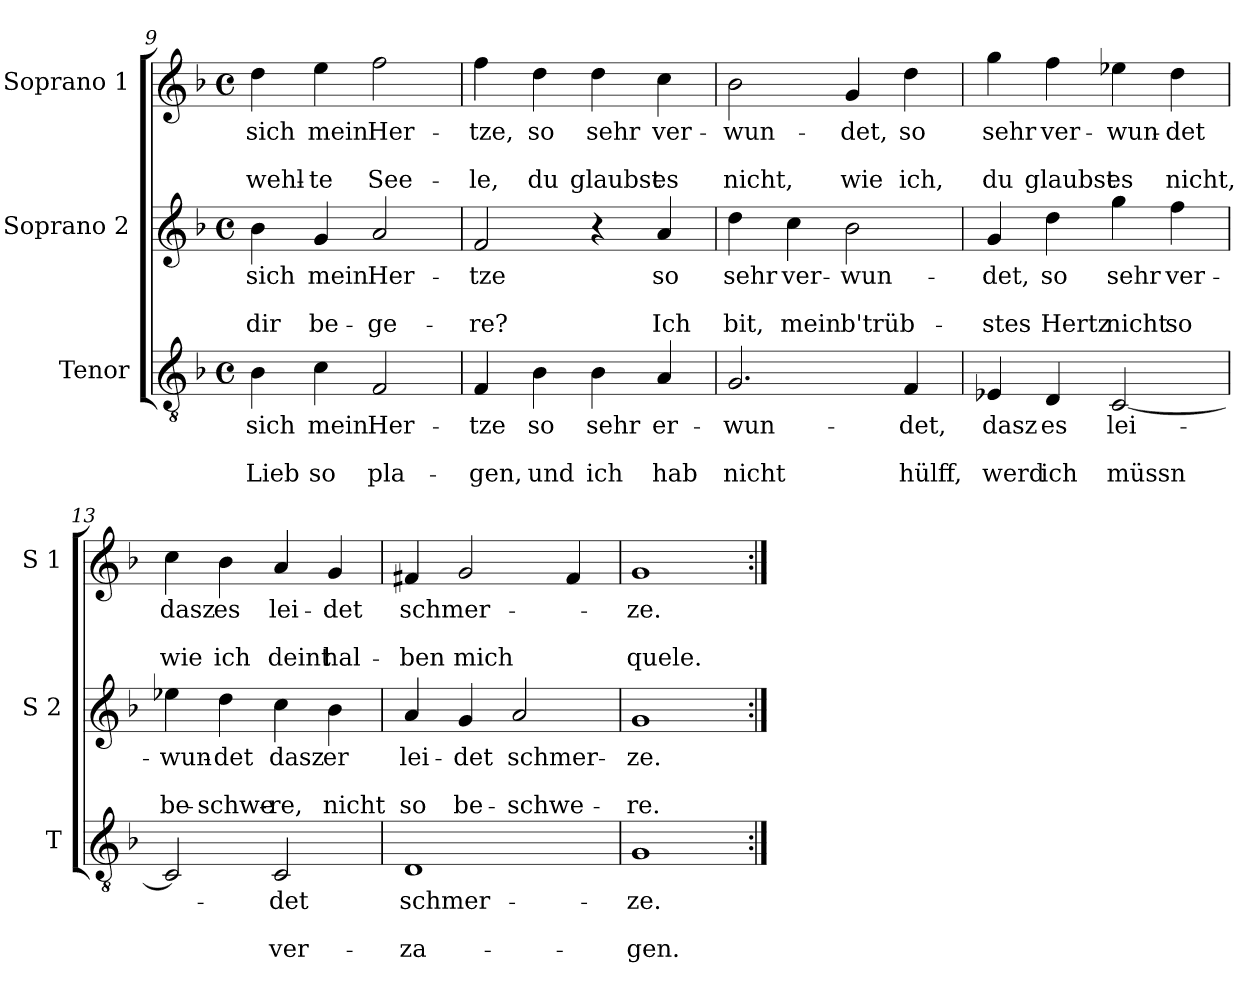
**kern	**text	**text	**text	**kern	**text	**text	**text	**kern	**text	**text	**text
*part3	*part3	*part3	*part3	*part2	*part2	*part2	*part2	*part1	*part1	*part1	*part1
*staff3	*staff3	*staff3	*staff3	*staff2	*staff2	*staff2	*staff2	*staff1	*staff1	*staff1	*staff1
*I"Tenor	*	*	*	*I"Soprano 2	*	*	*	*I"Soprano 1	*	*	*
*I'T	*	*	*	*I'S 2	*	*	*	*I'S 1	*	*	*
*clefGv2	*	*	*	*clefG2	*	*	*	*clefG2	*	*	*
*k[b-]	*	*	*	*k[b-]	*	*	*	*k[b-]	*	*	*
*F:	*	*	*	*F:	*	*	*	*F:	*	*	*
*M4/4	*	*	*	*M4/4	*	*	*	*M4/4	*	*	*
*met(c)	*	*	*	*met(c)	*	*	*	*met(c)	*	*	*
=9	=9	=9	=9	=9	=9	=9	=9	=9	=9	=9	=9
!	!LO:LY:b	!	!LO:LY:b	!	!LO:LY:b	!	!LO:LY:b	!	!LO:LY:b	!	!LO:LY:b
4B-\	sich	.	Lieb	4b-\	sich	.	dir	4dd\	sich	.	-wehl-
!	!LO:LY:b	!	!LO:LY:b	!	!LO:LY:b	!	!LO:LY:b	!	!LO:LY:b	!	!LO:LY:b
4c\	mein	.	so	4g/	mein	.	be-	4ee\	mein	.	-te
!	!LO:LY:b	!	!LO:LY:b	!	!LO:LY:b	!	!LO:LY:b	!	!LO:LY:b	!	!LO:LY:b
2F/	Her-	.	pla-	2a/	Her-	.	-ge-	2ff\	Her-	.	See-
=10	=10	=10	=10	=10	=10	=10	=10	=10	=10	=10	=10
!	!LO:LY:b	!	!LO:LY:b	!	!LO:LY:b	!	!LO:LY:b	!	!LO:LY:b	!	!LO:LY:b
4F/	-tze	.	-gen,	2f/	-tze	.	-re?	4ff\	-tze,	.	-le,
!	!LO:LY:b	!	!LO:LY:b	!	!	!	!	!	!LO:LY:b	!	!LO:LY:b
4B-\	so	.	und	.	.	.	.	4dd\	so	.	du
!	!LO:LY:b	!	!LO:LY:b	!	!	!	!	!	!LO:LY:b	!	!LO:LY:b
4B-\	sehr	.	ich	4r	.	.	.	4dd\	sehr	.	glaubst
!	!LO:LY:b	!	!LO:LY:b	!	!LO:LY:b	!	!LO:LY:b	!	!LO:LY:b	!	!LO:LY:b
4A/	er-	.	hab	4a/	so	.	Ich	4cc\	ver-	.	es
=11	=11	=11	=11	=11	=11	=11	=11	=11	=11	=11	=11
!	!LO:LY:b	!	!LO:LY:b	!	!LO:LY:b	!	!LO:LY:b	!	!LO:LY:b	!	!LO:LY:b
2.G/	-wun-	.	nicht	4dd\	sehr	.	bit,	2b-\	-wun-	.	nicht,
!	!	!	!	!	!LO:LY:b	!	!LO:LY:b	!	!	!	!
.	.	.	.	4cc\	ver-	.	mein	.	.	.	.
!	!	!	!	!	!LO:LY:b	!	!LO:LY:b	!	!LO:LY:b	!	!LO:LY:b
.	.	.	.	2b-\	-wun-	.	b'trüb-	4g/	-det,	.	wie
!	!LO:LY:b	!	!LO:LY:b	!	!	!	!	!	!LO:LY:b	!	!LO:LY:b
4F/	-det,	.	hülff,	.	.	.	.	4dd\	so	.	ich,
!!LO:LB:g=z
=12	=12	=12	=12	=12	=12	=12	=12	=12	=12	=12	=12
!	!LO:LY:b	!	!LO:LY:b	!	!LO:LY:b	!	!LO:LY:b	!	!LO:LY:b	!	!LO:LY:b
4E-X/	dasz	.	werd	4g/	-det,	.	-stes	4gg\	sehr	.	du
!	!LO:LY:b	!	!LO:LY:b	!	!LO:LY:b	!	!LO:LY:b	!	!LO:LY:b	!	!LO:LY:b
4D/	es	.	ich	4dd\	so	.	Hertz	4ff\	ver-	.	glaubst
!	!LO:LY:b	!	!LO:LY:b	!	!LO:LY:b	!	!LO:LY:b	!	!LO:LY:b	!	!LO:LY:b
[2C/	lei-	.	müssn	4gg\	sehr	.	nicht	4ee-X\	-wun-	.	es
!	!	!	!	!	!LO:LY:b	!	!LO:LY:b	!	!LO:LY:b	!	!LO:LY:b
.	.	.	.	4ff\	ver-	.	so	4dd\	-det	.	nicht,
=13	=13	=13	=13	=13	=13	=13	=13	=13	=13	=13	=13
!	!	!	!	!	!LO:LY:b	!	!LO:LY:b	!	!LO:LY:b	!	!LO:LY:b
2C/]	.	.	.	4ee-X\	-wun-	.	be-	4cc\	dasz	.	wie
!	!	!	!	!	!LO:LY:b	!	!LO:LY:b	!	!LO:LY:b	!	!LO:LY:b
.	.	.	.	4dd\	-det	.	-schwe-	4b-\	es	.	ich
!	!LO:LY:b	!	!LO:LY:b	!	!LO:LY:b	!	!LO:LY:b	!	!LO:LY:b	!	!LO:LY:b
2C/	-det	.	ver-	4cc\	dasz	.	-re,	4a/	lei-	.	deint
!	!	!	!	!	!LO:LY:b	!	!LO:LY:b	!	!LO:LY:b	!	!LO:LY:b
.	.	.	.	4b-\	er	.	nicht	4g/	-det	.	hal-
=14	=14	=14	=14	=14	=14	=14	=14	=14	=14	=14	=14
!	!LO:LY:b	!	!LO:LY:b	!	!LO:LY:b	!	!LO:LY:b	!	!LO:LY:b	!	!LO:LY:b
1D	schmer-	.	-za-	4a/	lei-	.	so	4f#X/	schmer-	.	-ben
!	!	!	!	!	!LO:LY:b	!	!LO:LY:b	!	!	!	!LO:LY:b
.	.	.	.	4g/	-det	.	be-	2g/	.	.	mich
!	!	!	!	!	!LO:LY:b	!	!LO:LY:b	!	!	!	!
.	.	.	.	2a/	schmer-	.	-schwe-	.	.	.	.
.	.	.	.	.	.	.	.	4f#/	.	.	.
=15	=15	=15	=15	=15	=15	=15	=15	=15	=15	=15	=15
!	!LO:LY:b	!	!LO:LY:b	!	!LO:LY:b	!	!LO:LY:b	!	!LO:LY:b	!	!LO:LY:b
1G	-ze.	.	-gen.	1g	-ze.	.	-re.	1g	-ze.	.	quele.
=:|!	=:|!	=:|!	=:|!	=:|!	=:|!	=:|!	=:|!	=:|!	=:|!	=:|!	=:|!
*-	*-	*-	*-	*-	*-	*-	*-	*-	*-	*-	*-
